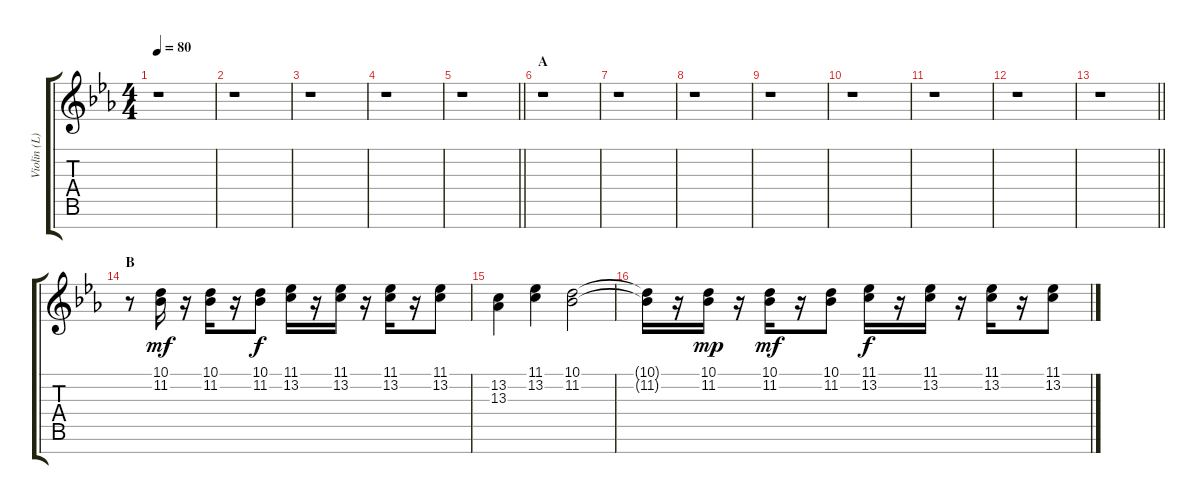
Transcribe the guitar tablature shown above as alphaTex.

\track ("Violin (L)" "Violin (L)") {instrument stringensemble1}
\staff {score tabs}
\tuning (E4 B3 G3 D3 A2 E2 B1) {hide}
\ts (4 4)
\tempo 80
\clef g2
\ks eb
r.1{dy mf} |
r.1 |
r.1 |
r.1 |
\barLineRight lightlight
r.1 |
\section ("" "A")
r.1 |
r.1 |
r.1 |
r.1 |
r.1 |
r.1 |
r.1 |
\barLineRight lightlight
r.1 |
\section ("" "B")
r.8{volume 10} (10.1 11.2).16 r.16 (10.1 11.2).16 r.16 (10.1 11.2).8{dy f} (11.1 13.2).16 r.16 (11.1 13.2).16 r.16 (11.1 13.2).16 r.16 (11.1 13.2).8 |
(13.2 13.3).4 (11.1 13.2).4 (10.1 11.2).2 |
(10.1{t} 11.2{t}).16 r.16 (10.1 11.2).16{dy mp} r.16 (10.1 11.2).16{dy mf} r.16 (10.1 11.2).8 (11.1 13.2).16{dy f} r.16 (11.1 13.2).16 r.16 (11.1 13.2).16 r.16 (11.1 13.2).8
